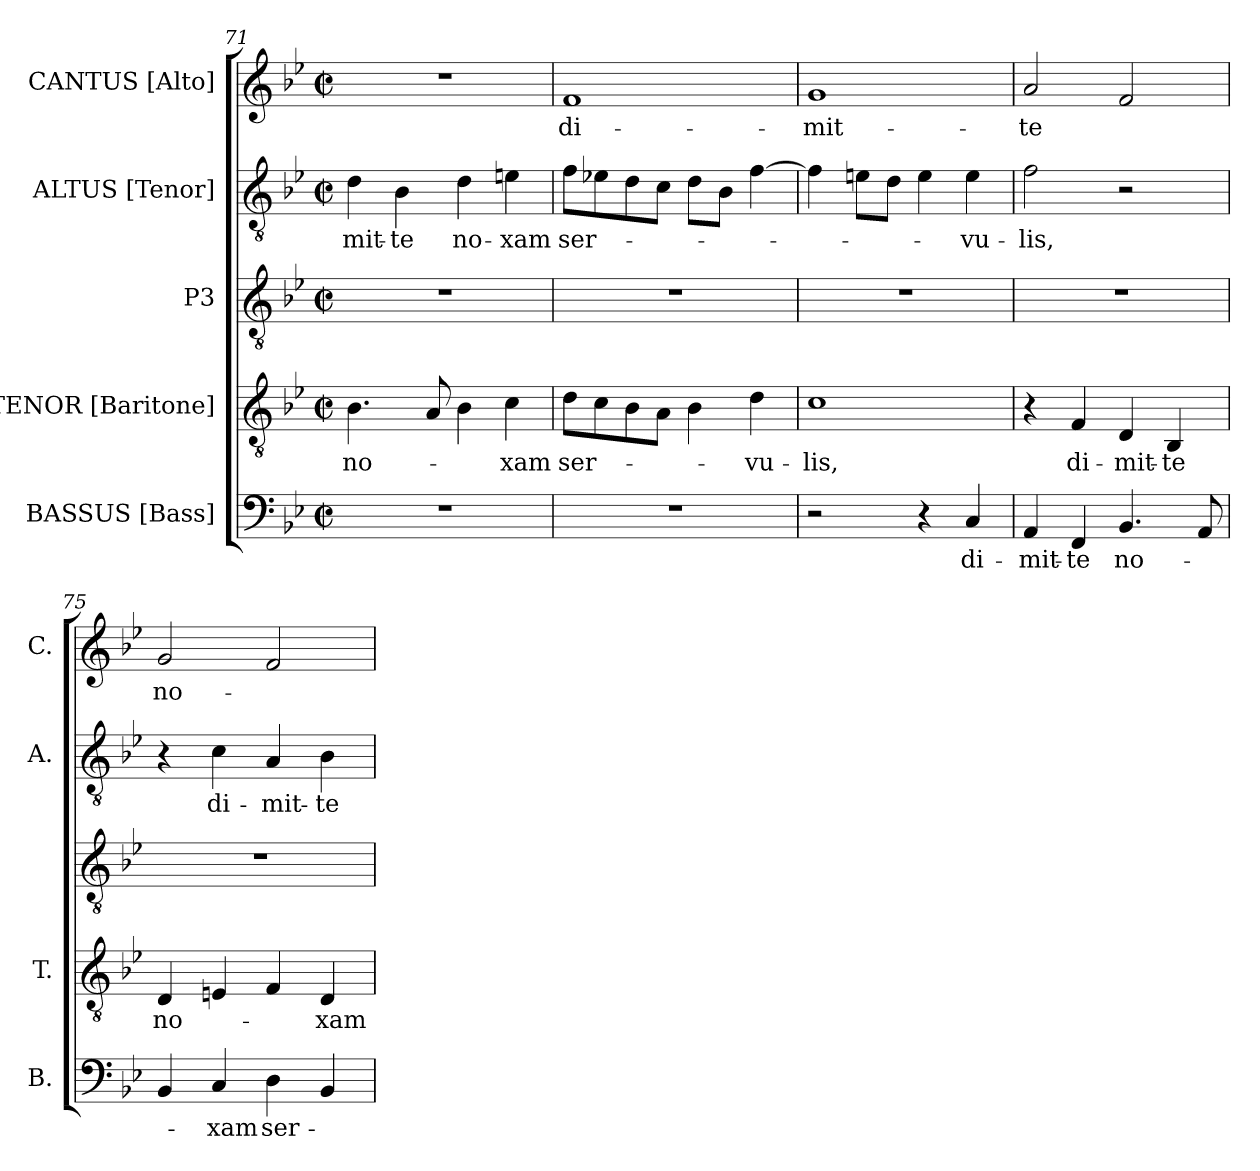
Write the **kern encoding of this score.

**kern	**text	**kern	**text	**kern	**kern	**text	**kern	**text
*part5	*part5	*part4	*part4	*part3	*part2	*part2	*part1	*part1
*staff5	*staff5	*staff4	*staff4	*staff3	*staff2	*staff2	*staff1	*staff1
*I"BASSUS [Bass]	*	*I"TENOR [Baritone]	*	*I"P3	*I"ALTUS [Tenor]	*	*I"CANTUS [Alto]	*
*I'B.	*	*I'T.	*	*	*I'A.	*	*I'C.	*
*clefF4	*	*clefGv2	*	*clefGv2	*clefGv2	*	*clefG2	*
*	*	*ITrd7c12	*	*ITrd7c12	*ITrd7c12	*	*	*
*k[b-e-]	*	*k[b-e-]	*	*k[b-e-]	*k[b-e-]	*	*k[b-e-]	*
*B-:	*	*B-:	*	*B-:	*B-:	*	*B-:	*
*M2/2	*	*M2/2	*	*M2/2	*M2/2	*	*M2/2	*
*met(c|)	*	*met(c|)	*	*met(c|)	*met(c|)	*	*met(c|)	*
=71	=71	=71	=71	=71	=71	=71	=71	=71
!	!	!	!LO:LY:b:color=#000000	!	!	!	!	!
!	!	!	!	!	!	!LO:LY:b:color=#000000	!	!
1r	.	4.BB-i\	no-	1r	4Di\	-mit-	1r	.
!	!	!	!	!	!	!LO:LY:b:color=#000000	!	!
.	.	.	.	.	4BB-i\	-te	.	.
.	.	8AAi/	.	.	.	.	.	.
!	!	!	!	!	!	!LO:LY:b:color=#000000	!	!
.	.	4BB-i\	.	.	4Di\	no-	.	.
!	!	!	!LO:LY:b:color=#000000	!	!	!	!	!
!	!	!	!	!	!	!LO:LY:b:color=#000000	!	!
.	.	4Ci\	-xam	.	4Eni\	-xam	.	.
!!LO:LB:g=z
=72	=72	=72	=72	=72	=72	=72	=72	=72
!	!	!	!LO:LY:b:color=#000000	!	!	!	!	!
!	!	!	!	!	!	!LO:LY:b:color=#000000	!	!
!	!	!	!	!	!	!	!	!LO:LY:b:color=#000000
1r	.	8Di\L	ser-	1r	8Fi\L	ser-	1fi	di-
.	.	8Ci\	.	.	8E-Xi\	.	.	.
.	.	8BB-i\	.	.	8Di\	.	.	.
.	.	8AAi\J	.	.	8Ci\J	.	.	.
.	.	4BB-i\	.	.	8Di\L	.	.	.
.	.	.	.	.	8BB-i\J	.	.	.
!	!	!	!LO:LY:b:color=#000000	!	!	!	!	!
.	.	4Di\	-vu-	.	[4Fi\	.	.	.
=73	=73	=73	=73	=73	=73	=73	=73	=73
!	!	!	!LO:LY:b:color=#000000	!	!	!	!	!
!	!	!	!	!	!	!	!	!LO:LY:b:color=#000000
2r	.	1Ci	-lis,	1r	4Fi\]	.	1gi	-mit-
.	.	.	.	.	8Eni\L	.	.	.
.	.	.	.	.	8Di\J	.	.	.
4r	.	.	.	.	4Ei\	.	.	.
!	!LO:LY:b:color=#000000	!	!	!	!	!	!	!
!	!	!	!	!	!	!LO:LY:b:color=#000000	!	!
4Ci/	di-	.	.	.	4Ei\	-vu-	.	.
=74	=74	=74	=74	=74	=74	=74	=74	=74
!	!LO:LY:b:color=#000000	!	!	!	!	!	!	!
!	!	!	!	!	!	!LO:LY:b:color=#000000	!	!
!	!	!	!	!	!	!	!	!LO:LY:b:color=#000000
4AAi/	-mit-	4r	.	1r	2Fi\	-lis,	2ai/	-te
!	!LO:LY:b:color=#000000	!	!	!	!	!	!	!
!	!	!	!LO:LY:b:color=#000000	!	!	!	!	!
4FFi/	-te	4FFi/	di-	.	.	.	.	.
!	!LO:LY:b:color=#000000	!	!	!	!	!	!	!
!	!	!	!LO:LY:b:color=#000000	!	!	!	!	!
4.BB-i/	no-	4DDi/	-mit-	.	2r	.	2fi/	.
!	!	!	!LO:LY:b:color=#000000	!	!	!	!	!
.	.	4BBB-i/	-te	.	.	.	.	.
8AAi/	.	.	.	.	.	.	.	.
!!LO:LB:g=z
=75	=75	=75	=75	=75	=75	=75	=75	=75
!	!	!	!LO:LY:b:color=#000000	!	!	!	!	!
!	!	!	!	!	!	!	!	!LO:LY:b:color=#000000
4BB-i/	.	4DDi/	no-	1r	4r	.	2gi/	no-
!	!LO:LY:b:color=#000000	!	!	!	!	!	!	!
!	!	!	!	!	!	!LO:LY:b:color=#000000	!	!
4Ci/	-xam	4EEni/	.	.	4Ci\	di-	.	.
!	!LO:LY:b:color=#000000	!	!	!	!	!	!	!
!	!	!	!	!	!	!LO:LY:b:color=#000000	!	!
4Di\	ser-	4FFi/	.	.	4AAi/	-mit-	2fi/	.
!	!	!	!LO:LY:b:color=#000000	!	!	!	!	!
!	!	!	!	!	!	!LO:LY:b:color=#000000	!	!
4BB-i/	.	4DDi/	-xam	.	4BB-i\	-te	.	.
=	=	=	=	=	=	=	=	=
*-	*-	*-	*-	*-	*-	*-	*-	*-
